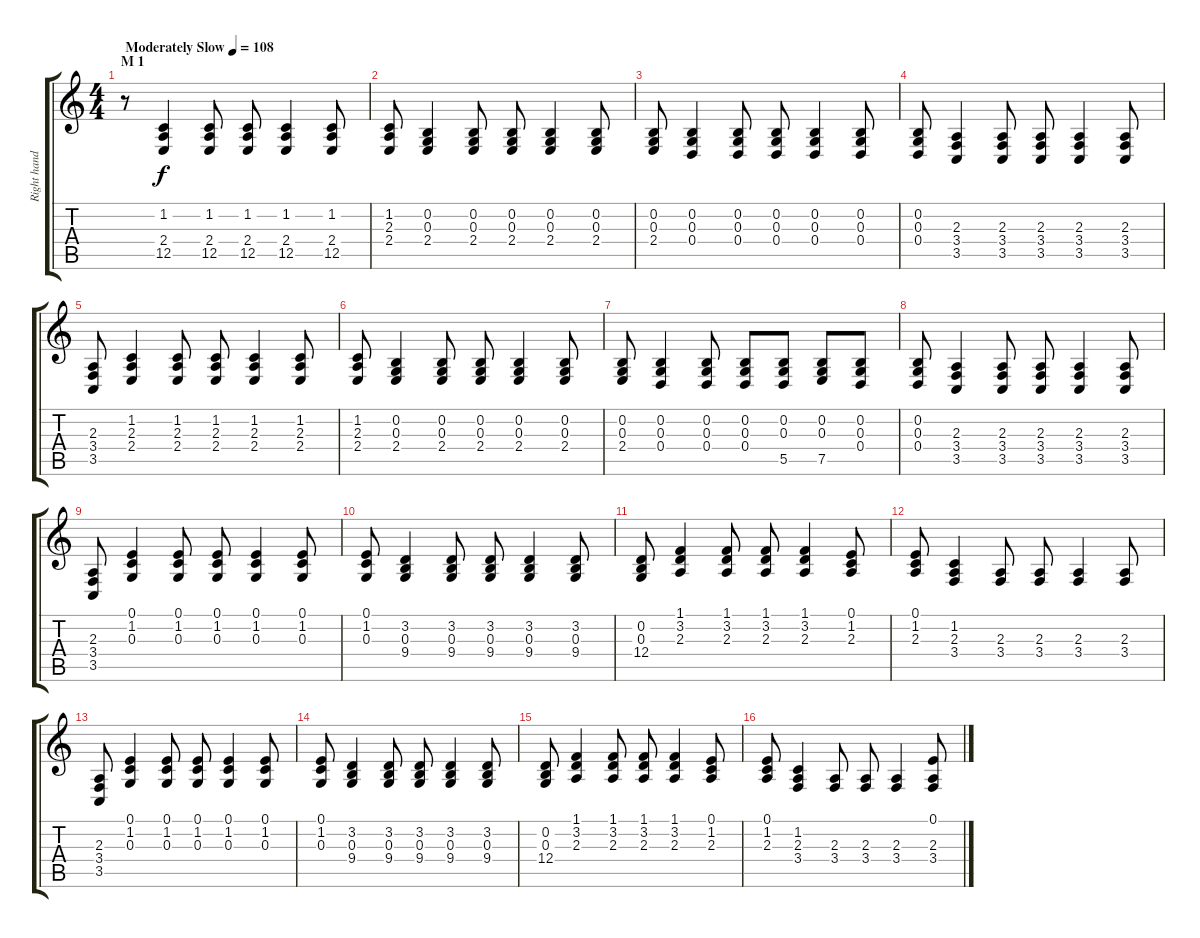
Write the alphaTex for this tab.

\track ("Right hand Piano" "Right hand") {instrument acousticgrandpiano}
\staff {score tabs}
\tuning (E4 B3 G3 D3 A2 E2) {hide}
\ts (4 4)
\section ("" "M 1")
\tempo (108 "Moderately Slow")
\clef g2
\ks c
r.8{dy f instrument acousticgrandpiano} (1.2 2.4 12.5).4 (1.2 2.4 12.5).8 (1.2 2.4 12.5).8 (1.2 2.4 12.5).4 (1.2 2.4 12.5).8 |
(1.2 2.3 2.4).8 (0.2 0.3 2.4).4 (0.2 0.3 2.4).8 (0.2 0.3 2.4).8 (0.2 0.3 2.4).4 (0.2 0.3 2.4).8 |
(0.2 0.3 2.4).8 (0.2 0.3 0.4).4 (0.2 0.3 0.4).8 (0.2 0.3 0.4).8 (0.2 0.3 0.4).4 (0.2 0.3 0.4).8 |
(0.2 0.3 0.4).8 (2.3 3.4 3.5).4 (2.3 3.4 3.5).8 (2.3 3.4 3.5).8 (2.3 3.4 3.5).4 (2.3 3.4 3.5).8 |
(2.3 3.4 3.5).8 (1.2 2.3 2.4).4 (1.2 2.3 2.4).8 (1.2 2.3 2.4).8 (1.2 2.3 2.4).4 (1.2 2.3 2.4).8 |
(1.2 2.3 2.4).8 (0.2 0.3 2.4).4 (0.2 0.3 2.4).8 (0.2 0.3 2.4).8 (0.2 0.3 2.4).4 (0.2 0.3 2.4).8 |
(0.2 0.3 2.4).8 (0.2 0.3 0.4).4 (0.2 0.3 0.4).8 (0.2 0.3 0.4).8 (0.2 0.3 5.5).8 (0.2 0.3 7.5).8 (0.2 0.3 0.4).8 |
(0.2 0.3 0.4).8 (2.3 3.4 3.5).4 (2.3 3.4 3.5).8 (2.3 3.4 3.5).8 (2.3 3.4 3.5).4 (2.3 3.4 3.5).8 |
(2.3 3.4 3.5).8 (0.1 1.2 0.3).4 (0.1 1.2 0.3).8 (0.1 1.2 0.3).8 (0.1 1.2 0.3).4 (0.1 1.2 0.3).8 |
(0.1 1.2 0.3).8 (3.2 0.3 9.4).4 (3.2 0.3 9.4).8 (3.2 0.3 9.4).8 (3.2 0.3 9.4).4 (3.2 0.3 9.4).8 |
(0.2 0.3 12.4).8 (1.1 3.2 2.3).4 (1.1 3.2 2.3).8 (1.1 3.2 2.3).8 (1.1 3.2 2.3).4 (0.1 1.2 2.3).8 |
(0.1 1.2 2.3).8 (1.2 2.3 3.4).4 (2.3 3.4).8 (2.3 3.4).8 (2.3 3.4).4 (2.3 3.4).8 |
(2.3 3.4 3.5).8 (0.1 1.2 0.3).4 (0.1 1.2 0.3).8 (0.1 1.2 0.3).8 (0.1 1.2 0.3).4 (0.1 1.2 0.3).8 |
(0.1 1.2 0.3).8 (3.2 0.3 9.4).4 (3.2 0.3 9.4).8 (3.2 0.3 9.4).8 (3.2 0.3 9.4).4 (3.2 0.3 9.4).8 |
(0.2 0.3 12.4).8 (1.1 3.2 2.3).4 (1.1 3.2 2.3).8 (1.1 3.2 2.3).8 (1.1 3.2 2.3).4 (0.1 1.2 2.3).8 |
(0.1 1.2 2.3).8 (1.2 2.3 3.4).4 (2.3 3.4).8 (2.3 3.4).8 (2.3 3.4).4 (0.1 2.3 3.4).8
